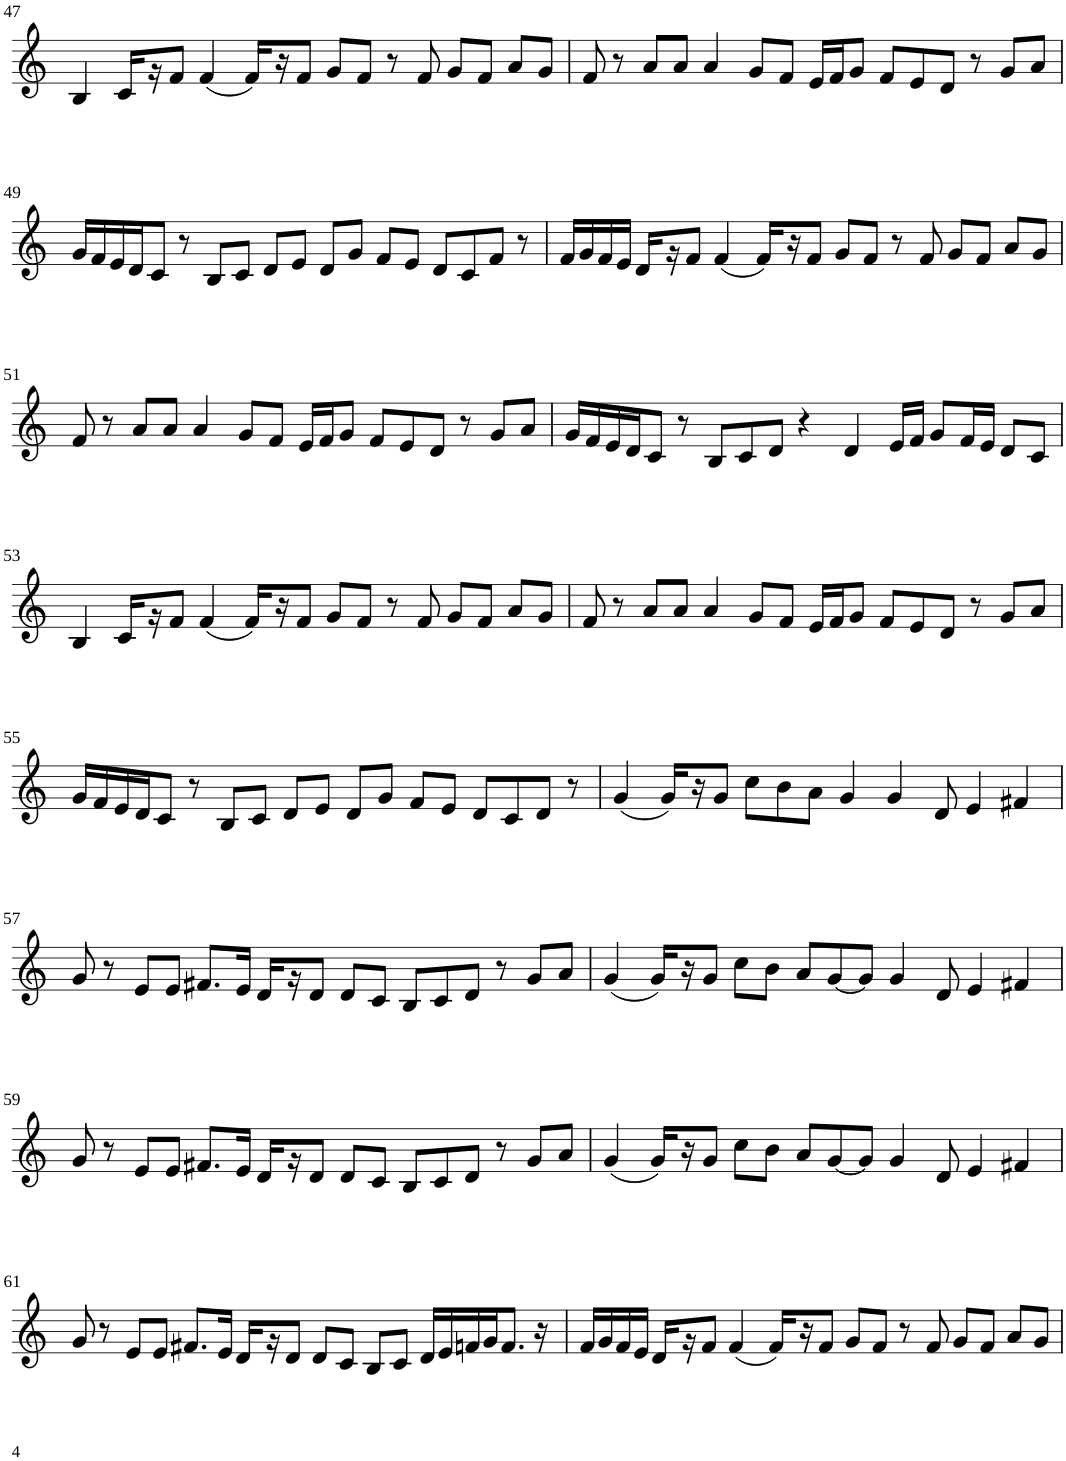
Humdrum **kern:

**kern
*part1
*staff1
*I"Violin
!!LO:PB:g=z
*clefG2
*k[]
*M8/4
=47
4B/
16c/LL
16r
8f/J
(4f/
16f/LL)
16r
8f/J
8g/L
8f/J
8r
8f/
8g/L
8f/J
8a/L
8g/J
=48
8f/
8r
8a/L
8a/J
4a/
8g/L
8f/J
16e/LL
16f/J
8g/J
8f/L
8e/
8d/J
8r
8g/L
8a/J
!!LO:LB:g=z
=49
16g/LL
16f/
16e/
16d/J
8c/J
8r
8B/L
8c/J
8d/L
8e/J
8d/L
8g/J
8f/L
8e/J
8d/L
8c/
8f/J
8r
=50
16f/LL
16g/
16f/
16e/JJ
16d/LL
16r
8f/J
(4f/
16f/LL)
16r
8f/J
8g/L
8f/J
8r
8f/
8g/L
8f/J
8a/L
8g/J
!!LO:LB:g=z
=51
8f/
8r
8a/L
8a/J
4a/
8g/L
8f/J
16e/LL
16f/J
8g/J
8f/L
8e/
8d/J
8r
8g/L
8a/J
=52
16g/LL
16f/
16e/
16d/J
8c/J
8r
8B/L
8c/
8d/J
4r
4d/
16e/LL
16f/JJ
8g/L
16f/L
16e/JJ
8d/L
8c/J
!!LO:LB:g=z
=53
4B/
16c/LL
16r
8f/J
(4f/
16f/LL)
16r
8f/J
8g/L
8f/J
8r
8f/
8g/L
8f/J
8a/L
8g/J
=54
8f/
8r
8a/L
8a/J
4a/
8g/L
8f/J
16e/LL
16f/J
8g/J
8f/L
8e/
8d/J
8r
8g/L
8a/J
!!LO:LB:g=z
=55
16g/LL
16f/
16e/
16d/J
8c/J
8r
8B/L
8c/J
8d/L
8e/J
8d/L
8g/J
8f/L
8e/J
8d/L
8c/
8d/J
8r
=56
(4g/
16g/LL)
16r
8g/J
8cc\L
8b\
8a\J
4g/
4g/
8d/
4e/
4f#X/
!!LO:LB:g=z
=57
8g/
8r
8e/L
8e/J
8.f#X/L
16e/Jk
16d/LL
16r
8d/J
8d/L
8c/J
8B/L
8c/
8d/J
8r
8g/L
8a/J
=58
(4g/
16g/LL)
16r
8g/J
8cc\L
8b\J
8a/L
[8g/
8g/J]
4g/
8d/
4e/
4f#X/
!!LO:LB:g=z
=59
8g/
8r
8e/L
8e/J
8.f#X/L
16e/Jk
16d/LL
16r
8d/J
8d/L
8c/J
8B/L
8c/
8d/J
8r
8g/L
8a/J
=60
(4g/
16g/LL)
16r
8g/J
8cc\L
8b\J
8a/L
[8g/
8g/J]
4g/
8d/
4e/
4f#X/
!!LO:LB:g=z
=61
8g/
8r
8e/L
8e/J
8.f#X/L
16e/Jk
16d/LL
16r
8d/J
8d/L
8c/J
8B/L
8c/J
16d/LL
16e/
16fn/
16g/J
8.f/J
16r
=62
16f/LL
16g/
16f/
16e/JJ
16d/LL
16r
8f/J
(4f/
16f/LL)
16r
8f/J
8g/L
8f/J
8r
8f/
8g/L
8f/J
8a/L
8g/J
=
*-
